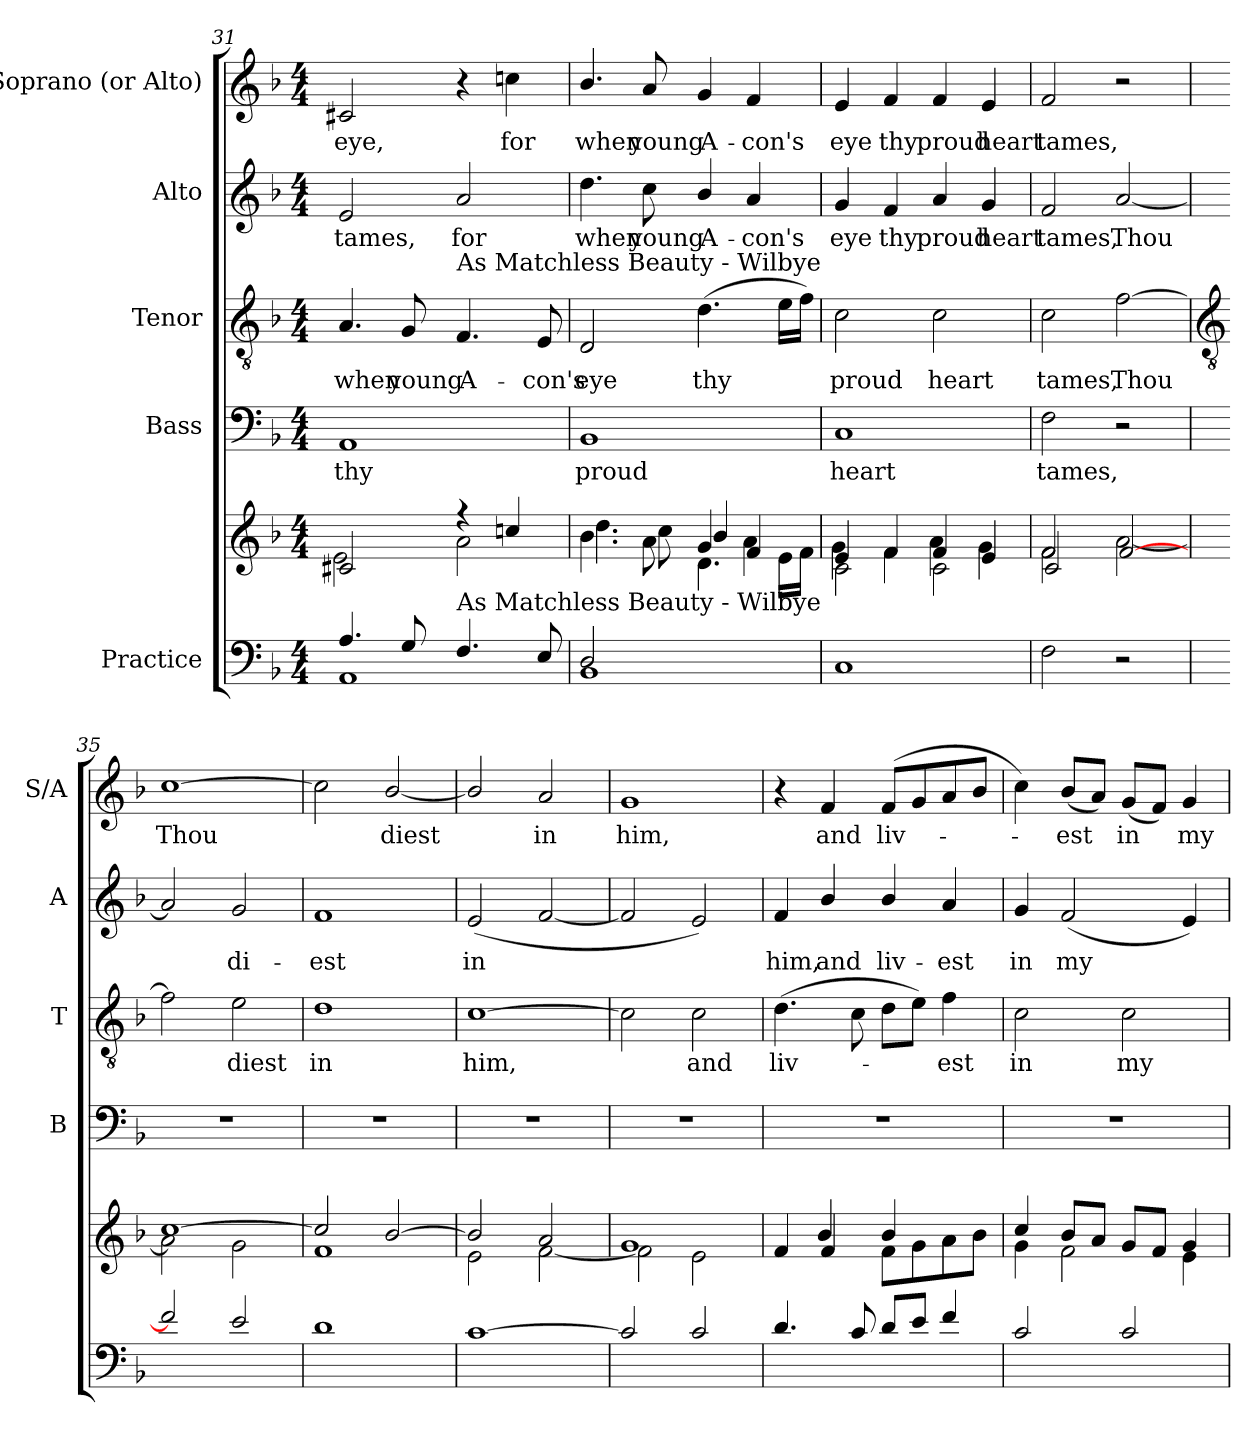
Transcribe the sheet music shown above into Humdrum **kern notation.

**kern	**kern	**kern	**text	**kern	**text	**kern	**text	**kern	**text
*part5	*part5	*part4	*part4	*part3	*part3	*part2	*part2	*part1	*part1
*staff6	*staff5	*staff4	*staff4	*staff3	*staff3	*staff2	*staff2	*staff1	*staff1
*I"Practice	*	*I"Bass	*	*I"Tenor	*	*I"Alto	*	*I"Soprano (or Alto)	*
*	*	*I'B	*	*I'T	*	*I'A	*	*I'S/A	*
*clefF4	*clefG2	*clefF4	*	*clefGv2	*	*clefG2	*	*clefG2	*
*k[b-]	*k[b-]	*k[b-]	*	*k[b-]	*	*k[b-]	*	*k[b-]	*
*F:	*F:	*F:	*	*F:	*	*F:	*	*F:	*
*M4/4	*M4/4	*M4/4	*	*M4/4	*	*M4/4	*	*M4/4	*
=31	=31	=31	=31	=31	=31	=31	=31	=31	=31
*^	*^	*	*	*	*	*	*	*	*
!	!	!	!	!	!LO:LY:b	!	!LO:LY:b	!	!LO:LY:b	!	!LO:LY:b
4.A/	1AA	2c#X	2e	1AA	thy	4.A	when	2e	tames,	2c#X	eye,
!	!	!	!	!	!	!	!LO:LY:b	!	!	!	!
8G/	.	.	.	.	.	8G	young	.	.	.	.
!	!	!	!	!	!	!LO:TX:a:t=As Matchless Beauty - Wilbye	!	!	!	!	!
!LO:TX:a:t=As Matchless Beauty - Wilbye	!	!	!	!	!	!	!	!	!	!	!
!	!	!	!	!	!	!	!LO:LY:b	!	!LO:LY:b	!	!
4.F/	.	4r	2a\	.	.	4.F	A-	2a	for	4r	.
!	!	!	!	!	!	!	!	!	!	!	!LO:LY:b
.	.	4ccn/	.	.	.	.	.	.	.	4ccn	for
!	!	!	!	!	!	!	!LO:LY:b	!	!	!	!
8E/	.	.	.	.	.	8E	-con's	.	.	.	.
=32	=32	=32	=32	=32	=32	=32	=32	=32	=32	=32	=32
*	*	*	*^	*	*	*	*	*	*	*	*
!	!	!	!	!	!	!LO:LY:b	!	!LO:LY:b	!	!LO:LY:b	!	!LO:LY:b
2D/	1BB-	4.b-\	4.dd	2ryy	1BB-	proud	2D	eye	4.dd	when	4.b-/	when
!	!	!	!	!	!	!	!	!	!	!LO:LY:b	!	!LO:LY:b
.	.	8a\	8cc	.	.	.	.	.	8cc	young	8a	young
!	!	!	!	!	!	!	!	!LO:LY:b	!	!LO:LY:b	!	!LO:LY:b
2ryy	.	4g	4b-/	4.d\	.	.	(>4.d	thy	4b-/	A-	4g	A-
!	!	!	!	!	!	!	!	!	!	!LO:LY:b	!	!LO:LY:b
.	.	4f	4a	.	.	.	.	.	4a	-con's	4f	-con's
.	.	.	.	16e\LL	.	.	16eLL	.	.	.	.	.
.	.	.	.	16f\JJ	.	.	16fJJ)	.	.	.	.	.
*v	*v	*	*	*	*	*	*	*	*	*	*	*
=33	=33	=33	=33	=33	=33	=33	=33	=33	=33	=33	=33
!	!	!	!	!	!LO:LY:b	!	!LO:LY:b	!	!LO:LY:b	!	!LO:LY:b
1C	4e	4g	2c\	1C	heart	2c	proud	4g	eye	4e	eye
!	!	!	!	!	!	!	!	!	!LO:LY:b	!	!LO:LY:b
.	4f	4f	.	.	.	.	.	4f	thy	4f	thy
!	!	!	!	!	!	!	!LO:LY:b	!	!LO:LY:b	!	!LO:LY:b
.	4f	4a	2c\	.	.	2c	heart	4a	proud	4f	proud
!	!	!	!	!	!	!	!	!	!LO:LY:b	!	!LO:LY:b
.	4e	4g	.	.	.	.	.	4g	heart	4e	heart
=34	=34	=34	=34	=34	=34	=34	=34	=34	=34	=34	=34
!	!	!	!	!	!LO:LY:b	!	!LO:LY:b	!	!LO:LY:b	!	!LO:LY:b
2F	2f	2f	2c/	2F	tames,	2c	tames,	2f	tames,	2f	tames,
!	!	!	!	!	!	!	!LO:LY:b	!	!LO:LY:b	!	!
2r	2ryy	[2a	[2f	2r	.	[2f	Thou	[2a	Thou	2r	.
*	*v	*v	*v	*	*	*	*	*	*	*	*
!!LO:LB:g=z
=35	=35	=35	=35	=35	=35	=35	=35	=35	=35
*	*	*	*	*clefGv2	*	*	*	*	*
*^	*^	*	*	*	*	*	*	*	*
*	*	*	*^	*	*	*	*	*	*	*	*
!	!	!	!	!	!	!	!	!	!	!	!	!LO:LY:b
*	*	*	*v	*v	*	*	*	*	*	*	*	*
2f]	1ryy	[1cc	2a\]	1r	.	2f]	.	2a]	.	[1cc	Thou
!	!	!	!	!	!	!	!LO:LY:b	!	!LO:LY:b	!	!
2e	.	.	2g\	.	.	2e	diest	2g	di-	.	.
=36	=36	=36	=36	=36	=36	=36	=36	=36	=36	=36	=36
!	!	!	!	!	!	!	!LO:LY:b	!	!LO:LY:b	!	!
1d	1ryy	2cc/]	1f	1r	.	1d	in	1f	-est	2cc]	.
!	!	!	!	!	!	!	!	!	!	!	!LO:LY:b
.	.	[2b-/	.	.	.	.	.	.	.	[2b-/	diest
=37	=37	=37	=37	=37	=37	=37	=37	=37	=37	=37	=37
!	!	!	!	!	!	!	!LO:LY:b	!	!LO:LY:b	!	!
[1c	1ryy	2b-/]	2e	1r	.	[1c	him,	(<2e	in	2b-/]	.
!	!	!	!	!	!	!	!	!	!	!	!LO:LY:b
.	.	2a	[2f	.	.	.	.	[2f	.	2a	in
=38	=38	=38	=38	=38	=38	=38	=38	=38	=38	=38	=38
!	!	!	!	!	!	!	!	!	!	!	!LO:LY:b
2c]	1ryy	1g	2f\]	1r	.	2c]	.	2f]	.	1g	him,
!	!	!	!	!	!	!	!LO:LY:b	!	!	!	!
2c	.	.	2e\	.	.	2c	and	2e)	.	.	.
=39	=39	=39	=39	=39	=39	=39	=39	=39	=39	=39	=39
!	!	!	!	!	!	!	!LO:LY:b	!	!LO:LY:b	!	!
4.d	1ryy	4ryy	4f	1r	.	(>4.d	liv-	4f	him,	4r	.
!	!	!	!	!	!	!	!	!	!LO:LY:b	!	!LO:LY:b
.	.	4f	4b-/	.	.	.	.	4b-/	and	4f	and
8c	.	.	.	.	.	8c	.	.	.	.	.
!	!	!	!	!	!	!	!	!	!LO:LY:b	!	!LO:LY:b
8dL	.	8f\L	4b-/	.	.	8dL	.	4b-/	liv-	(<8fL	liv-
8eJ	.	8g\	.	.	.	8eJ)	.	.	.	8g	.
!	!	!	!	!	!	!	!LO:LY:b	!	!LO:LY:b	!	!
4f	.	8a\	4a	.	.	4f	est	4a	-est	8a	.
.	.	8b-\J	.	.	.	.	.	.	.	8b-J	.
=40	=40	=40	=40	=40	=40	=40	=40	=40	=40	=40	=40
!	!	!	!	!	!	!	!LO:LY:b	!	!LO:LY:b	!	!
2c	1ryy	4cc/	4g	1r	.	2c	in	4g	in	4cc)	.
!	!	!	!	!	!	!	!	!	!LO:LY:b	!	!LO:LY:b
.	.	8b-L	2f\	.	.	.	.	(<2f	my	(<8b-L	est
.	.	8aJ	.	.	.	.	.	.	.	8aJ)	.
!	!	!	!	!	!	!	!LO:LY:b	!	!	!	!LO:LY:b
2c	.	8gL	.	.	.	2c	my	.	.	(<8gL	in
.	.	8fJ	.	.	.	.	.	.	.	8fJ)	.
!	!	!	!	!	!	!	!	!	!	!	!LO:LY:b
.	.	4g	4e	.	.	.	.	4e)	.	4g	my
*v	*v	*	*	*	*	*	*	*	*	*	*
*	*v	*v	*	*	*	*	*	*	*	*
=	=	=	=	=	=	=	=	=	=
*-	*-	*-	*-	*-	*-	*-	*-	*-	*-
